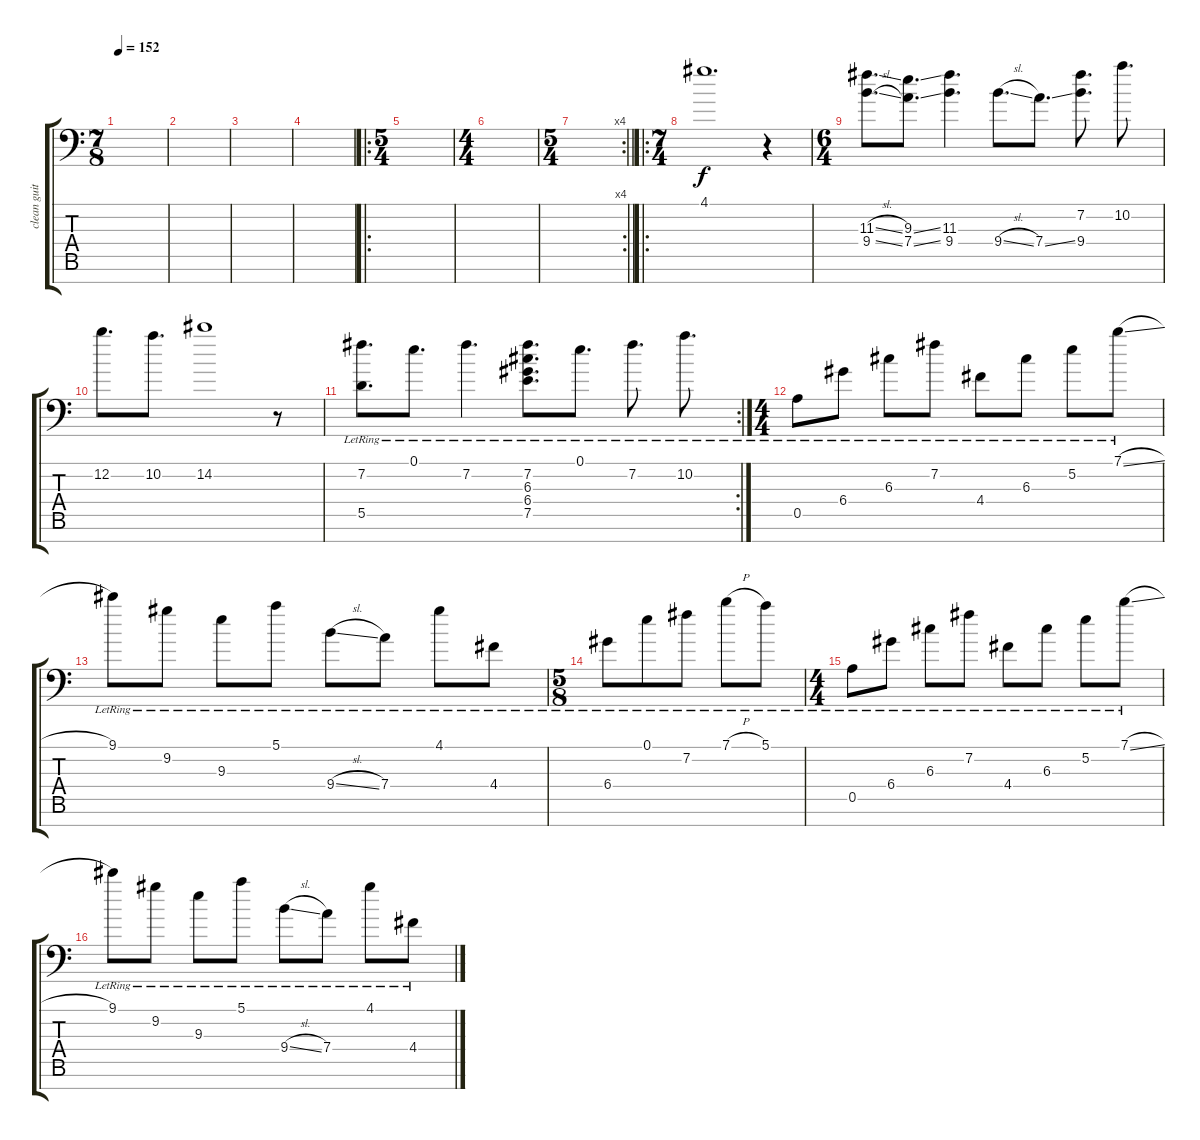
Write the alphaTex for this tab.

\track ("clean guitar 2" "clean guit") {instrument electricguitarclean}
\staff {score tabs}
\tuning (E4 B3 G3 D3 A2 E2 C-1) {hide}
\ts (7 8)
\tempo 152
\clef f4
\ks c
|
|
|
|
\ro
\ts (5 4)
|
\ts (4 4)
|
\rc 4
\ts (5 4)
\barLineRight lightlight
|
\ro
\ts (7 4)
4.1.1{d} r.4 |
\ts (6 4)
(11.3{sl} 9.4{sl}).8{d} (9.3{ss} 7.4{ss}).8{d} (11.3 9.4).4{d} 9.4{sl}.8{d} 7.4{ss}.8{d} (7.2 9.4).8{d} 10.2.8{d} |
12.2.8{d} 10.2.8{d} 14.2.1 r.8 |
\rc 2
(7.2{lr} 5.5{lr}).8{d} 0.1{lr}.8{d} 7.2{lr}.4{d} (7.2{lr} 6.3{lr} 6.4{lr} 7.5{lr}).8{d} 0.1{lr}.8{d} 7.2{lr}.8{d} 10.2{lr}.8{d} |
\ts (4 4)
0.5{lr}.8 6.4{lr}.8 6.3{lr}.8 7.2{lr}.8 4.4{lr}.8 6.3{lr}.8 5.2{lr}.8 7.1{sl lr}.8 |
9.1{lr}.8 9.2{lr}.8 9.3{lr}.8 5.1{lr}.8 9.4{sl lr}.8 7.4{lr}.8 4.1{lr}.8 4.4{lr}.8 |
\ts (5 8)
6.4{lr}.8 0.1{lr}.8 7.2{lr}.8 7.1{h lr}.8 5.1{lr}.8 |
\ts (4 4)
0.5{lr}.8 6.4{lr}.8 6.3{lr}.8 7.2{lr}.8 4.4{lr}.8 6.3{lr}.8 5.2{lr}.8 7.1{sl lr}.8 |
9.1{lr}.8 9.2{lr}.8 9.3{lr}.8 5.1{lr}.8 9.4{sl lr}.8 7.4{lr}.8 4.1{lr}.8 4.4{lr}.8
